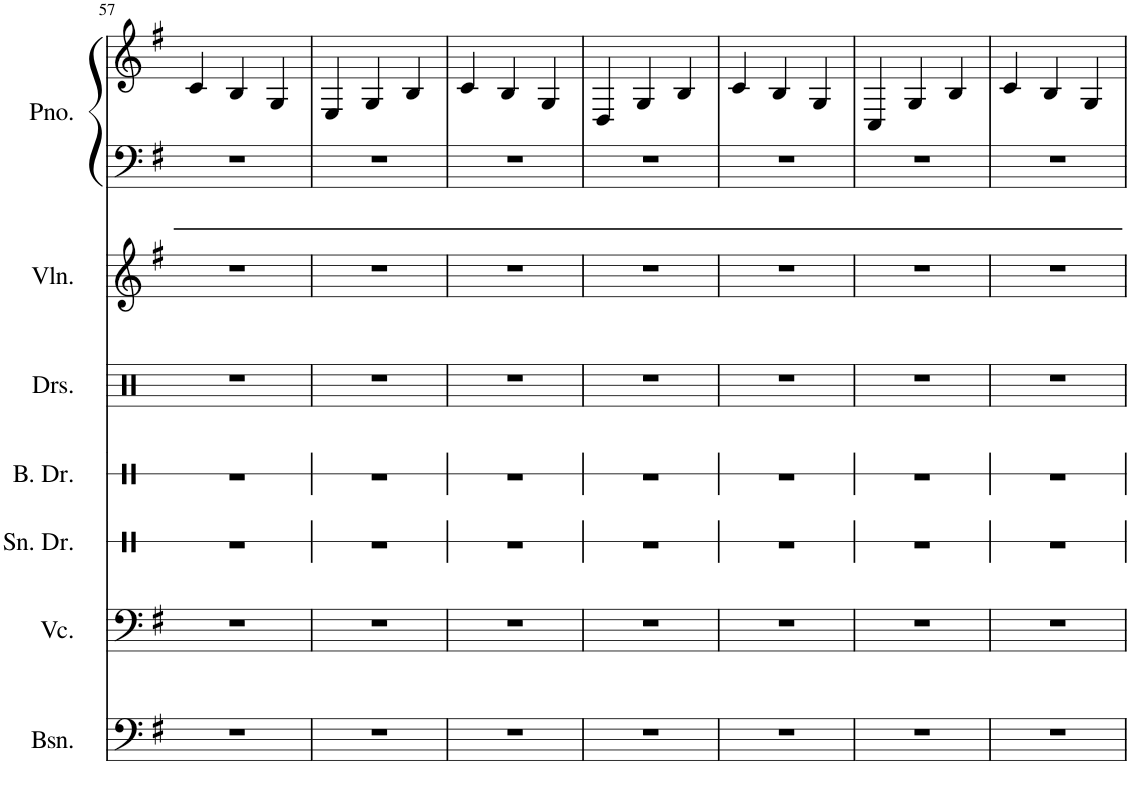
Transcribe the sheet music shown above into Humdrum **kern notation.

**kern	**kern	**kern	**kern	**kern	**kern	**kern	**kern
*part7	*part6	*part5	*part4	*part3	*part2	*part1	*part1
*staff8	*staff7	*staff6	*staff5	*staff4	*staff3	*staff2	*staff1
*I"Bassoon	*I"Violoncello	*I"Snare Drum	*I"Bass Drum	*I"Drumset	*I"Violin	*I"Piano	*
*I'Bsn.	*I'Vc.	*I'Sn. Dr.	*I'B. Dr.	*I'Drs.	*I'Vln.	*I'Pno.	*
!!LO:PB:g=z
*clefF4	*clefF4	*clefX	*clefX	*clefX	*clefG2	*clefF4	*clefG2
*k[f#]	*k[f#]	*k[]	*k[]	*k[]	*k[f#]	*k[f#]	*k[f#]
*M3/4	*M3/4	*M3/4	*M3/4	*M3/4	*M3/4	*M3/4	*M3/4
=57	=57	=57	=57	=57	=57	=57	=57
2.r	2.r	2.r	2.r	2.r	2.r	2.r	4c/
.	.	.	.	.	.	.	4B/
.	.	.	.	.	.	.	4G/
=58	=58	=58	=58	=58	=58	=58	=58
2.r	2.r	2.r	2.r	2.r	2.r	2.r	4E/
.	.	.	.	.	.	.	4G/
.	.	.	.	.	.	.	4B/
=59	=59	=59	=59	=59	=59	=59	=59
2.r	2.r	2.r	2.r	2.r	2.r	2.r	4c/
.	.	.	.	.	.	.	4B/
.	.	.	.	.	.	.	4G/
=60	=60	=60	=60	=60	=60	=60	=60
2.r	2.r	2.r	2.r	2.r	2.r	2.r	4D/
.	.	.	.	.	.	.	4G/
.	.	.	.	.	.	.	4B/
=61	=61	=61	=61	=61	=61	=61	=61
2.r	2.r	2.r	2.r	2.r	2.r	2.r	4c/
.	.	.	.	.	.	.	4B/
.	.	.	.	.	.	.	4G/
=62	=62	=62	=62	=62	=62	=62	=62
2.r	2.r	2.r	2.r	2.r	2.r	2.r	4C/
.	.	.	.	.	.	.	4G/
.	.	.	.	.	.	.	4B/
=63	=63	=63	=63	=63	=63	=63	=63
2.r	2.r	2.r	2.r	2.r	2.r	2.r	4c/
.	.	.	.	.	.	.	4B/
.	.	.	.	.	.	.	4G/
=	=	=	=	=	=	=	=
*-	*-	*-	*-	*-	*-	*-	*-
